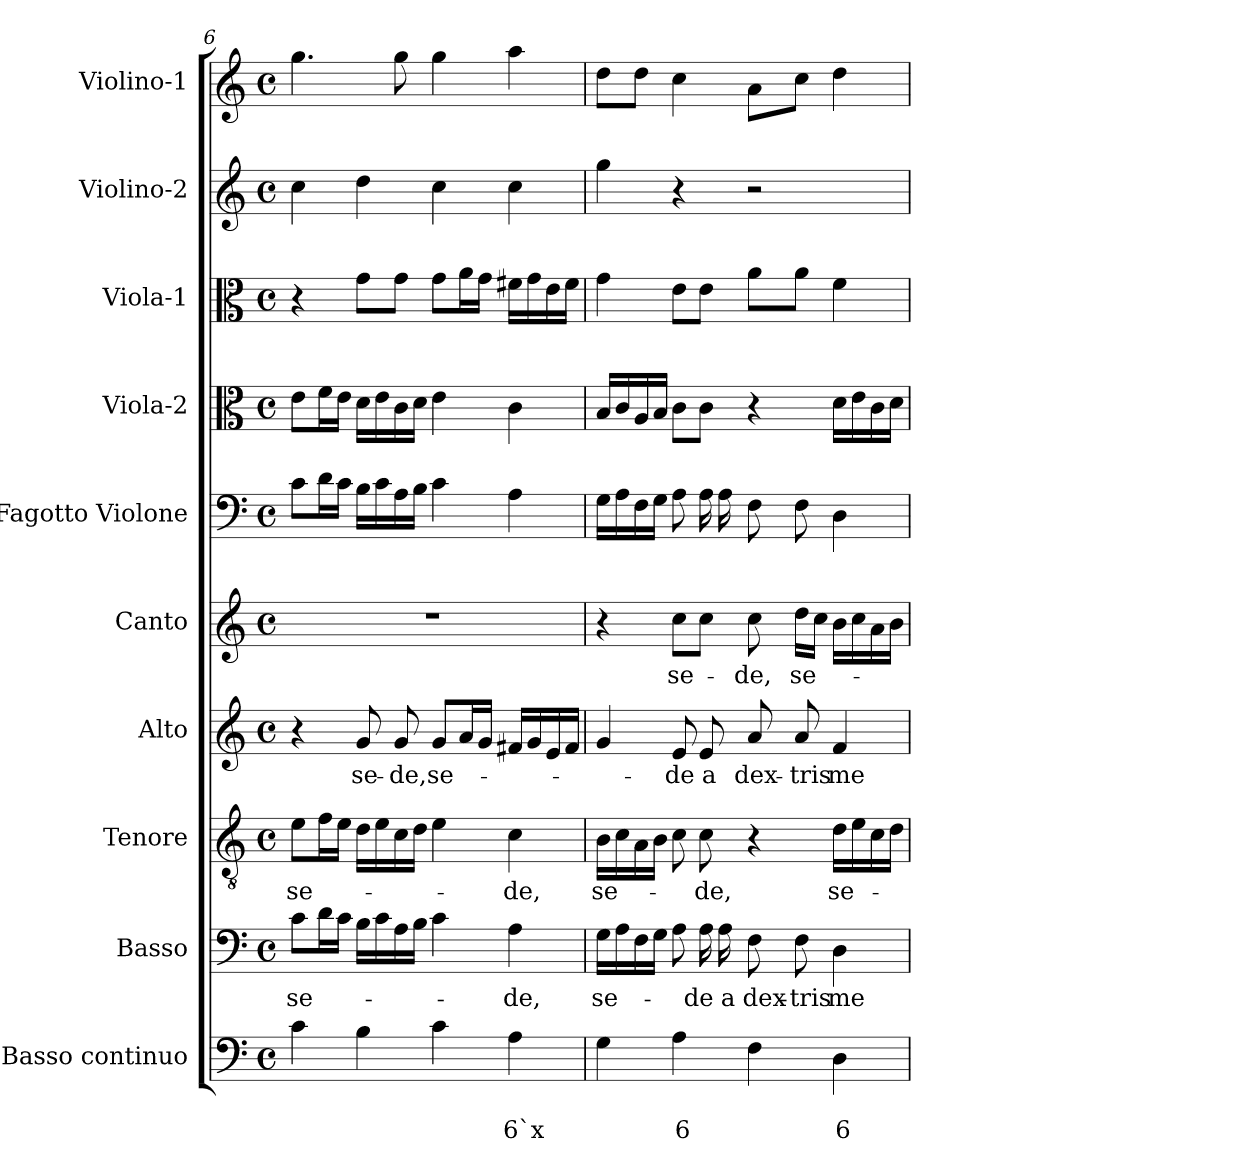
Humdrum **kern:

**kern	**text	**text	**kern	**text	**kern	**text	**kern	**text	**kern	**text	**kern	**kern	**kern	**kern	**kern
*part10	*part10	*part10	*part9	*part9	*part8	*part8	*part7	*part7	*part6	*part6	*part5	*part4	*part3	*part2	*part1
*staff10	*staff10	*staff10	*staff9	*staff9	*staff8	*staff8	*staff7	*staff7	*staff6	*staff6	*staff5	*staff4	*staff3	*staff2	*staff1
*I"Basso continuo	*	*	*I"Basso	*	*I"Tenore	*	*I"Alto	*	*I"Canto	*	*I"Fagotto Violone	*I"Viola-2	*I"Viola-1	*I"Violino-2	*I"Violino-1
*I'BC	*	*	*I'B	*	*I'T	*	*I'A	*	*I'C	*	*I'Fg	*I'Va2	*I'Va1	*I'Vi2	*I'Vi1
!!LO:PB:g=z
*clefF4	*	*	*clefF4	*	*clefGv2	*	*clefG2	*	*clefG2	*	*clefF4	*clefC3	*clefC3	*clefG2	*clefG2
*k[]	*	*	*k[]	*	*k[]	*	*k[]	*	*k[]	*	*k[]	*k[]	*k[]	*k[]	*k[]
*C:	*	*	*C:	*	*C:	*	*C:	*	*C:	*	*C:	*C:	*C:	*C:	*C:
*M4/4	*	*	*M4/4	*	*M4/4	*	*M4/4	*	*M4/4	*	*M4/4	*M4/4	*M4/4	*M4/4	*M4/4
*met(c)	*	*	*met(c)	*	*met(c)	*	*met(c)	*	*met(c)	*	*met(c)	*met(c)	*met(c)	*met(c)	*met(c)
=6	=6	=6	=6	=6	=6	=6	=6	=6	=6	=6	=6	=6	=6	=6	=6
!	!	!	!	!LO:LY:b	!	!	!	!	!	!	!	!	!	!	!
!	!	!	!	!	!	!LO:LY:b	!	!	!	!	!	!	!	!	!
4c\	.	.	8c\L	se-	8e\L	se-	4r	.	1r	.	8c\L	8e\L	4r	4cc\	4.gg\
.	.	.	16d\L	.	16f\L	.	.	.	.	.	16d\L	16f\L	.	.	.
.	.	.	16c\JJ	.	16e\JJ	.	.	.	.	.	16c\JJ	16e\JJ	.	.	.
!	!	!	!	!	!	!	!	!LO:LY:b	!	!	!	!	!	!	!
4B\	.	.	16B\LL	.	16d\LL	.	8g/	se-	.	.	16B\LL	16d\LL	8g\L	4dd\	.
.	.	.	16c\	.	16e\	.	.	.	.	.	16c\	16e\	.	.	.
!	!	!	!	!	!	!	!	!LO:LY:b	!	!	!	!	!	!	!
.	.	.	16A\	.	16c\	.	8g/	-de,	.	.	16A\	16c\	8g\J	.	8gg\
.	.	.	16B\JJ	.	16d\JJ	.	.	.	.	.	16B\JJ	16d\JJ	.	.	.
!	!	!	!	!	!	!	!	!LO:LY:b	!	!	!	!	!	!	!
4c\	.	.	4c\	.	4e\	.	8g/L	se-	.	.	4c\	4e\	8g\L	4cc\	4gg\
.	.	.	.	.	.	.	16a/L	.	.	.	.	.	16a\L	.	.
.	.	.	.	.	.	.	16g/JJ	.	.	.	.	.	16g\JJ	.	.
!	!	!LO:LY:b	!	!	!	!	!	!	!	!	!	!	!	!	!
!	!	!	!	!LO:LY:b	!	!	!	!	!	!	!	!	!	!	!
!	!	!	!	!	!	!LO:LY:b	!	!	!	!	!	!	!	!	!
4A\	.	6`x	4A\	-de,	4c\	-de,	16f#X/LL	.	.	.	4A\	4c\	16f#X\LL	4cc\	4aa\
.	.	.	.	.	.	.	16g/	.	.	.	.	.	16g\	.	.
.	.	.	.	.	.	.	16e/	.	.	.	.	.	16e\	.	.
.	.	.	.	.	.	.	16f#/JJ	.	.	.	.	.	16f#\JJ	.	.
=7	=7	=7	=7	=7	=7	=7	=7	=7	=7	=7	=7	=7	=7	=7	=7
!	!	!	!	!LO:LY:b	!	!	!	!	!	!	!	!	!	!	!
!	!	!	!	!	!	!LO:LY:b	!	!	!	!	!	!	!	!	!
4G\	.	.	16G\LL	se-	16B\LL	se-	4g/	.	4r	.	16G\LL	16B/LL	4g\	4gg\	8dd\L
.	.	.	16A\	.	16c\	.	.	.	.	.	16A\	16c/	.	.	.
.	.	.	16F\	.	16A\	.	.	.	.	.	16F\	16A/	.	.	8dd\J
.	.	.	16G\JJ	.	16B\JJ	.	.	.	.	.	16G\JJ	16B/JJ	.	.	.
!	!	!LO:LY:b	!	!	!	!	!	!	!	!	!	!	!	!	!
!	!	!	!	!	!	!	!	!LO:LY:b	!	!	!	!	!	!	!
!	!	!	!	!	!	!	!	!	!	!LO:LY:b	!	!	!	!	!
4A\	.	6	8A\	.	8c\	.	8e/	-de	8cc\L	se-	8A\	8c\L	8e\L	4r	4cc\
!	!	!	!	!LO:LY:b	!	!	!	!	!	!	!	!	!	!	!
!	!	!	!	!	!	!LO:LY:b	!	!	!	!	!	!	!	!	!
!	!	!	!	!	!	!	!	!LO:LY:b	!	!	!	!	!	!	!
.	.	.	16A\	-de	8c\	-de,	8e/	a	8cc\J	.	16A\	8c\J	8e\J	.	.
!	!	!	!	!LO:LY:b	!	!	!	!	!	!	!	!	!	!	!
.	.	.	16A\	a	.	.	.	.	.	.	16A\	.	.	.	.
!	!	!	!	!LO:LY:b	!	!	!	!	!	!	!	!	!	!	!
!	!	!	!	!	!	!	!	!LO:LY:b	!	!	!	!	!	!	!
!	!	!	!	!	!	!	!	!	!	!LO:LY:b	!	!	!	!	!
4F\	.	.	8F\	dex-	4r	.	8a/	dex-	8cc\	-de,	8F\	4r	8a\L	2r	8a\L
!	!	!	!	!LO:LY:b	!	!	!	!	!	!	!	!	!	!	!
!	!	!	!	!	!	!	!	!LO:LY:b	!	!	!	!	!	!	!
!	!	!	!	!	!	!	!	!	!	!LO:LY:b	!	!	!	!	!
.	.	.	8F\	-tris	.	.	8a/	-tris	16dd\LL	se-	8F\	.	8a\J	.	8cc\J
.	.	.	.	.	.	.	.	.	16cc\JJ	.	.	.	.	.	.
!	!	!LO:LY:b	!	!	!	!	!	!	!	!	!	!	!	!	!
!	!	!	!	!LO:LY:b	!	!	!	!	!	!	!	!	!	!	!
!	!	!	!	!	!	!LO:LY:b	!	!	!	!	!	!	!	!	!
!	!	!	!	!	!	!	!	!LO:LY:b	!	!	!	!	!	!	!
4D\	.	6	4D\	me-	16d\LL	se-	4f/	me-	16b\LL	.	4D\	16d\LL	4f\	.	4dd\
.	.	.	.	.	16e\	.	.	.	16cc\	.	.	16e\	.	.	.
.	.	.	.	.	16c\	.	.	.	16a\	.	.	16c\	.	.	.
.	.	.	.	.	16d\JJ	.	.	.	16b\JJ	.	.	16d\JJ	.	.	.
=	=	=	=	=	=	=	=	=	=	=	=	=	=	=	=
*-	*-	*-	*-	*-	*-	*-	*-	*-	*-	*-	*-	*-	*-	*-	*-
